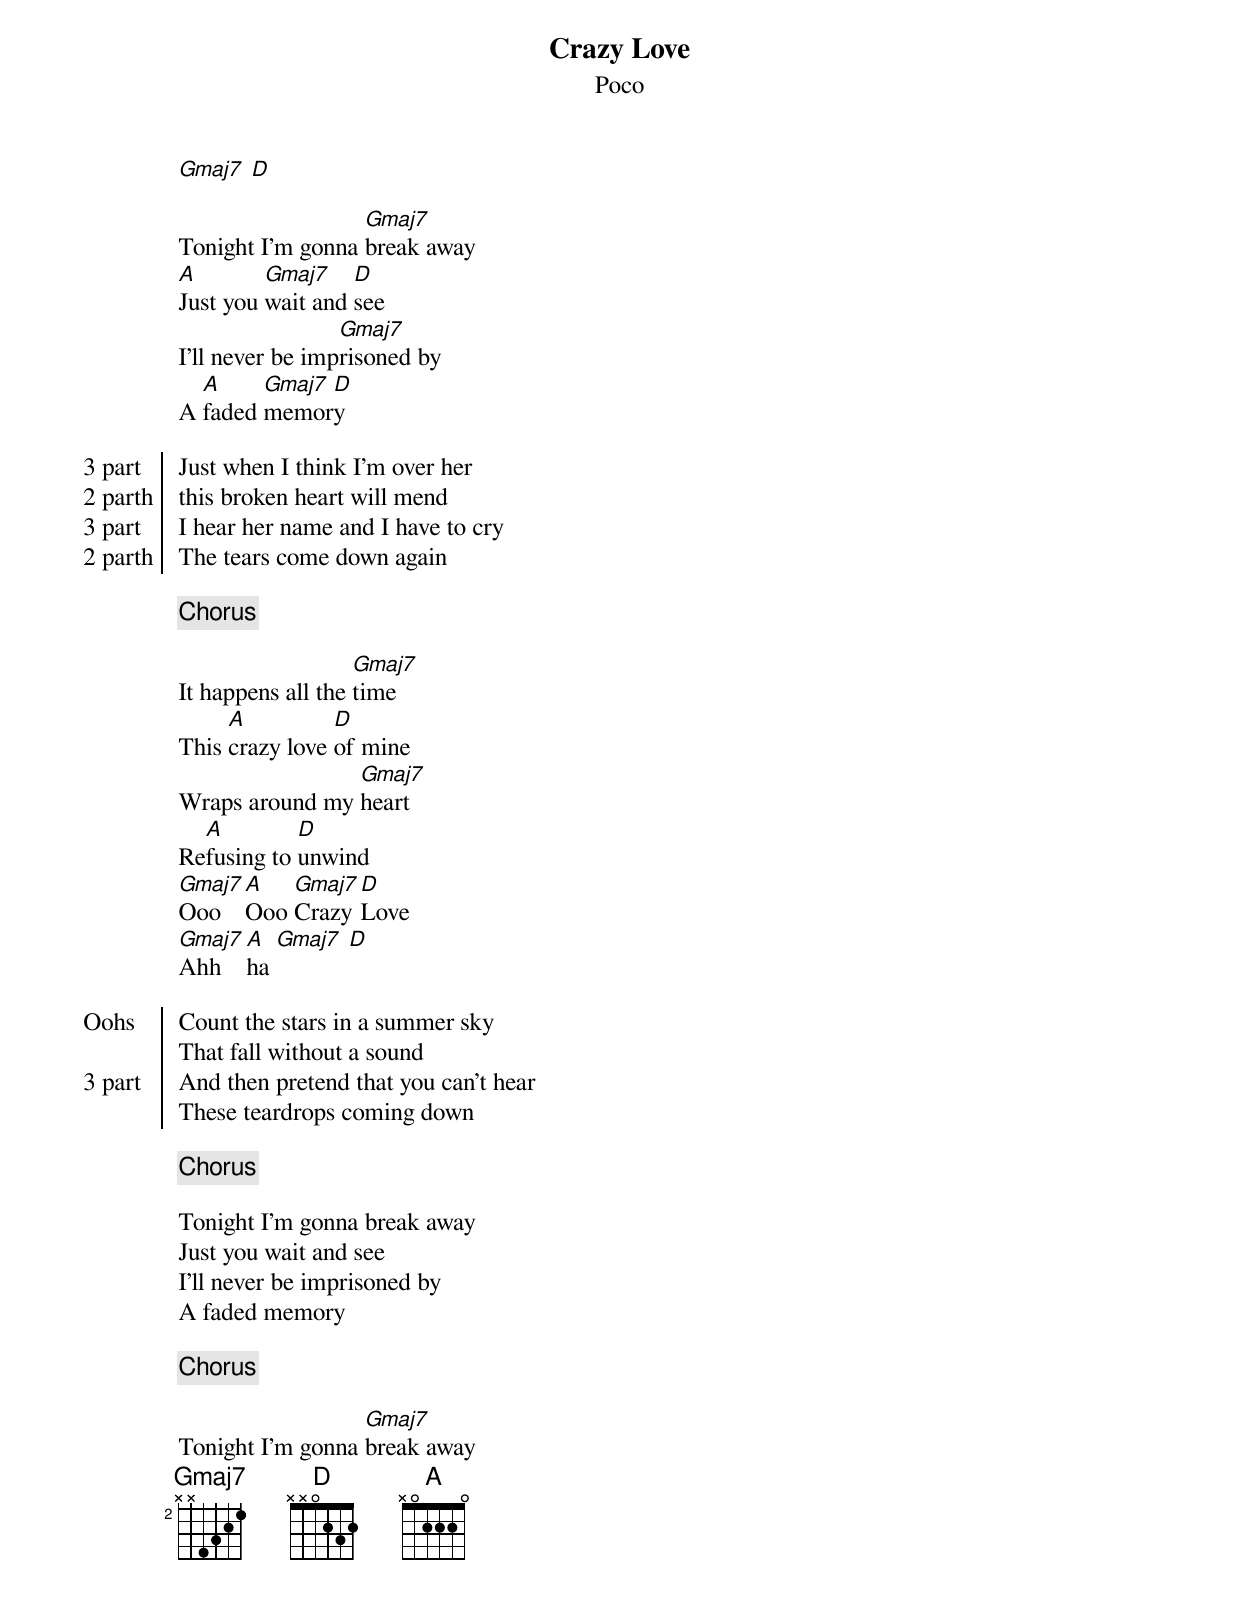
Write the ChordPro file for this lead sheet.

{title:Crazy Love}
{subtitle:Poco}
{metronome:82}
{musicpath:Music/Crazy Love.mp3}
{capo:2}
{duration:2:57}
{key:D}

[Gmaj7] [D]

Tonight I'm gonna [Gmaj7]break away
[A]Just you [Gmaj7]wait and [D]see
I'll never be imp[Gmaj7]risoned by
A [A]faded [Gmaj7]memor[D]y

{soc: 3 part}
Just when I think I'm over her
{eoc}
{soc: 2 parth}
this broken heart will mend
{eoc}
{soc: 3 part}
I hear her name and I have to cry
{eoc}
{soc: 2 parth}
The tears come down again
{eoc}

{c:Chorus}

It happens all the [Gmaj7]time
This [A]crazy love [D]of mine
Wraps around my [Gmaj7]heart
Re[A]fusing to [D]unwind
[Gmaj7]Ooo   [A]Ooo [Gmaj7]Crazy [D]Love
[Gmaj7]Ahh    [A]ha [Gmaj7] [D]

{soc: Oohs}
Count the stars in a summer sky
That fall without a sound
{eoc}
{soc: 3 part}
And then pretend that you can't hear
These teardrops coming down
{eoc}

{c:Chorus}

Tonight I'm gonna break away
Just you wait and see
I'll never be imprisoned by
A faded memory

{c:Chorus}

Tonight I'm gonna [Gmaj7]break away
